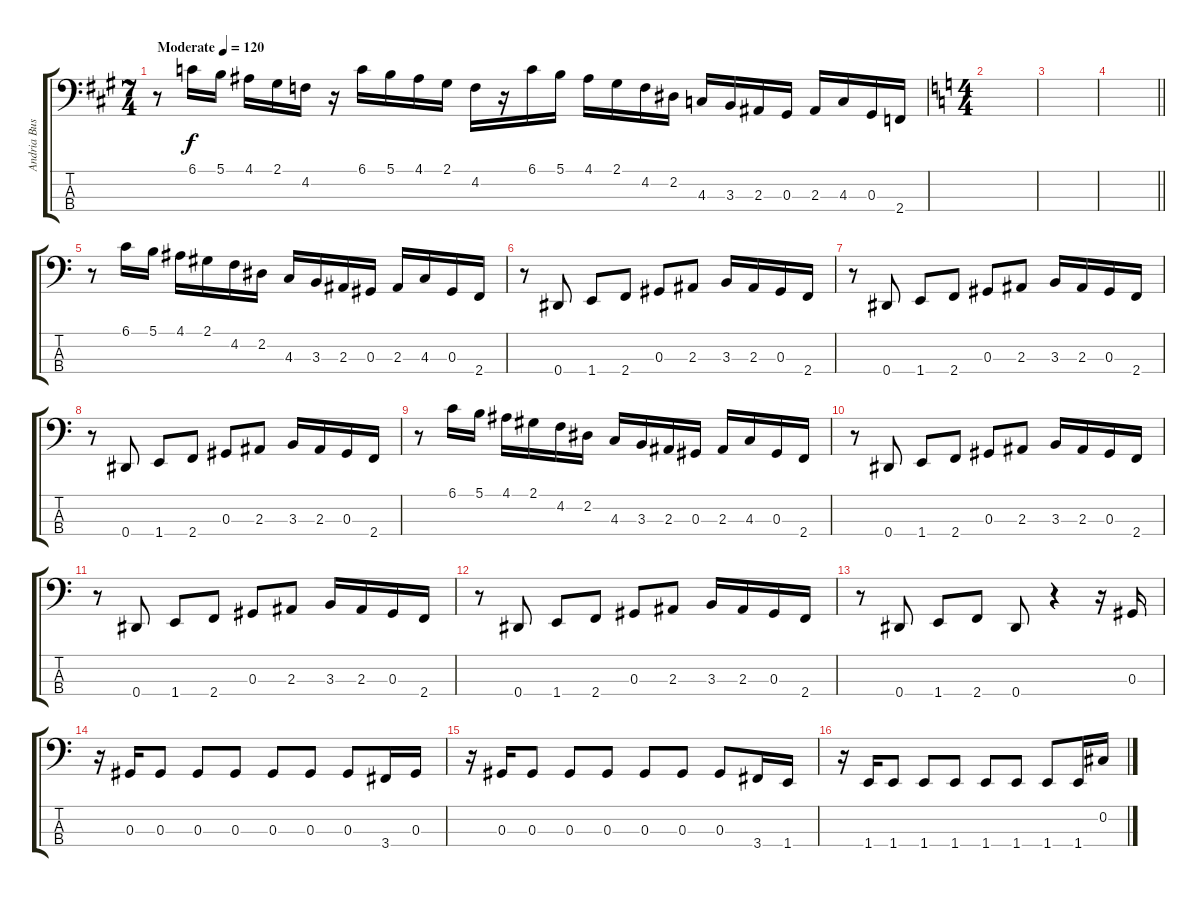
\track ("Andria Busic" "Andria Bus") {instrument electricbassfinger}
\staff {score tabs}
\tuning (Gb2 Db2 Ab1 Eb1) {hide}
\ts (7 4)
\tempo (120 "Moderate")
\clef f4
\ks a
r.8{dy f instrument electricbassfinger} 6.1.16 5.1.16 4.1.16 2.1.16 4.2.16 r.16 6.1.16 5.1.16 4.1.16 2.1.16 4.2.16 r.16 6.1.16 5.1.16 4.1.16 2.1.16 4.2.16 2.2.16 4.3.16 3.3.16 2.3.16 0.3.16 2.3.16 4.3.16 0.3.16 2.4.16 |
\ts (4 4)
\ks c
|
|
\barLineRight lightlight
|
r.8 6.1.16 5.1.16 4.1.16 2.1.16 4.2.16 2.2.16 4.3.16 3.3.16 2.3.16 0.3.16 2.3.16 4.3.16 0.3.16 2.4.16 |
r.8 0.4.8 1.4.8 2.4.8 0.3.8 2.3.8 3.3.16 2.3.16 0.3.16 2.4.16 |
r.8 0.4.8 1.4.8 2.4.8 0.3.8 2.3.8 3.3.16 2.3.16 0.3.16 2.4.16 |
r.8 0.4.8 1.4.8 2.4.8 0.3.8 2.3.8 3.3.16 2.3.16 0.3.16 2.4.16 |
r.8 6.1.16 5.1.16 4.1.16 2.1.16 4.2.16 2.2.16 4.3.16 3.3.16 2.3.16 0.3.16 2.3.16 4.3.16 0.3.16 2.4.16 |
r.8 0.4.8 1.4.8 2.4.8 0.3.8 2.3.8 3.3.16 2.3.16 0.3.16 2.4.16 |
r.8 0.4.8 1.4.8 2.4.8 0.3.8 2.3.8 3.3.16 2.3.16 0.3.16 2.4.16 |
r.8 0.4.8 1.4.8 2.4.8 0.3.8 2.3.8 3.3.16 2.3.16 0.3.16 2.4.16 |
r.8 0.4.8 1.4.8 2.4.8 0.4.8 r.4 r.16 0.3.16 |
r.16 0.3.16 0.3.8 0.3.8 0.3.8 0.3.8 0.3.8 0.3.8 3.4.16 0.3.16 |
r.16 0.3.16 0.3.8 0.3.8 0.3.8 0.3.8 0.3.8 0.3.8 3.4.16 1.4.16 |
r.16 1.4.16 1.4.8 1.4.8 1.4.8 1.4.8 1.4.8 1.4.8 1.4.16 0.2.16
